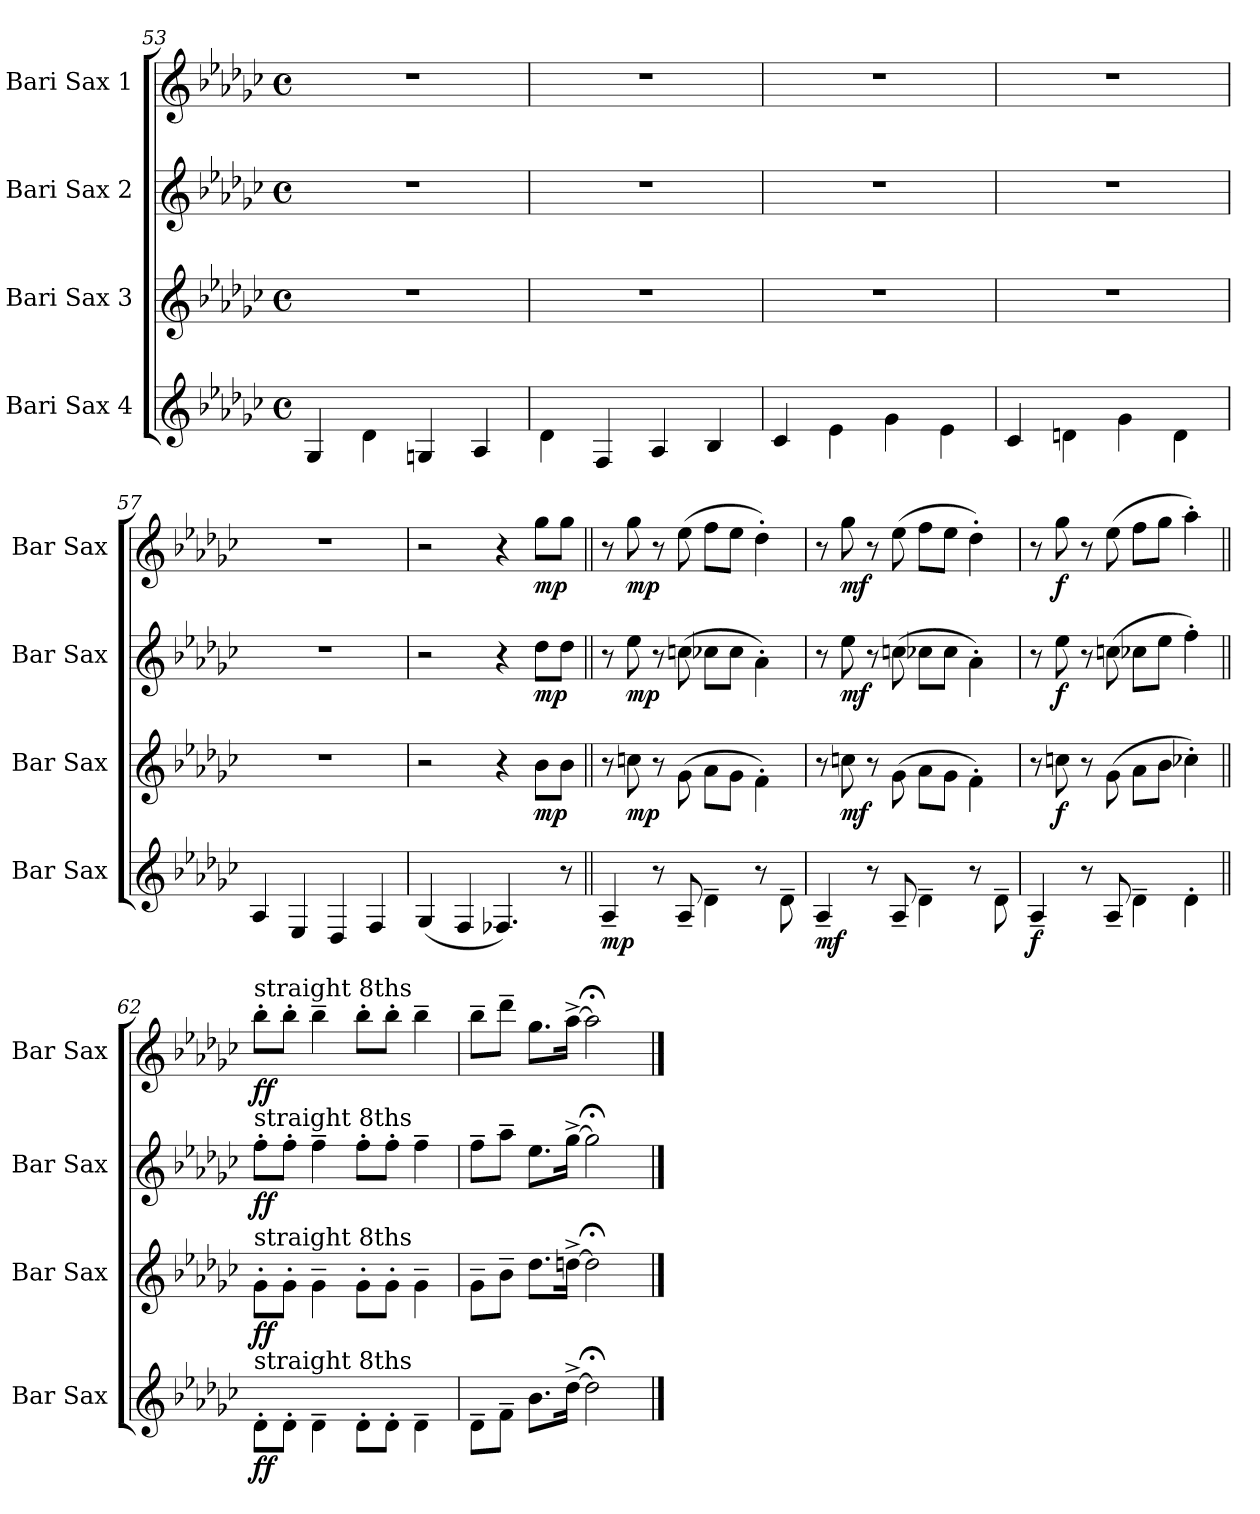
**kern	**dynam	**kern	**dynam	**kern	**dynam	**kern	**dynam
*part4	*part4	*part3	*part3	*part2	*part2	*part1	*part1
*staff4	*staff4	*staff3	*staff3	*staff2	*staff2	*staff1	*staff1
*I"Bari Sax 4	*	*I"Bari Sax 3	*	*I"Bari Sax 2	*	*I"Bari Sax 1	*
*I'Bar Sax	*	*I'Bar Sax	*	*I'Bar Sax	*	*I'Bar Sax	*
*clefG2	*	*clefG2	*	*clefG2	*	*clefG2	*
*ITrd12c21	*	*ITrd12c21	*	*ITrd12c21	*	*ITrd12c21	*
*k[b-e-a-d-g-c-]	*	*k[b-e-a-d-g-c-]	*	*k[b-e-a-d-g-c-]	*	*k[b-e-a-d-g-c-]	*
*G-:	*	*G-:	*	*G-:	*	*G-:	*
*M4/4	*	*M4/4	*	*M4/4	*	*M4/4	*
*met(c)	*	*met(c)	*	*met(c)	*	*met(c)	*
=53	=53	=53	=53	=53	=53	=53	=53
4GG-/	.	1r	.	1r	.	1r	.
4D-\	.	.	.	.	.	.	.
4GGn/	.	.	.	.	.	.	.
4AA-/	.	.	.	.	.	.	.
=54	=54	=54	=54	=54	=54	=54	=54
4D-\	.	1r	.	1r	.	1r	.
4FF/	.	.	.	.	.	.	.
4AA-/	.	.	.	.	.	.	.
4BB-/	.	.	.	.	.	.	.
=55	=55	=55	=55	=55	=55	=55	=55
4C-/	.	1r	.	1r	.	1r	.
4E-\	.	.	.	.	.	.	.
4G-\	.	.	.	.	.	.	.
4E-\	.	.	.	.	.	.	.
=56	=56	=56	=56	=56	=56	=56	=56
4C-/	.	1r	.	1r	.	1r	.
4Dn\	.	.	.	.	.	.	.
4G-\	.	.	.	.	.	.	.
4D\	.	.	.	.	.	.	.
=57	=57	=57	=57	=57	=57	=57	=57
4AA-/	.	1r	.	1r	.	1r	.
4EE-/	.	.	.	.	.	.	.
4DD-/	.	.	.	.	.	.	.
4FF/	.	.	.	.	.	.	.
=58	=58	=58	=58	=58	=58	=58	=58
(<4GG-/	.	2r	.	2r	.	2r	.
4FF/	.	.	.	.	.	.	.
4.FF-X/)	.	4r	.	4r	.	4r	.
!	!	!	!LO:DY:b	!	!LO:DY:b	!	!LO:DY:b
.	.	8B-\L	mp	8d-\L	mp	8g-\L	mp
8r	.	8B-\J	.	8d-\J	.	8g-\J	.
!!LO:LB:g=z
=59||	=59||	=59||	=59||	=59||	=59||	=59||	=59||
!	!LO:DY:b	!	!	!	!	!	!
4AA-~</	mp	8r	.	8r	.	8r	.
!	!	!	!LO:DY:b	!	!LO:DY:b	!	!LO:DY:b
.	.	8cn\	mp	8e-\	mp	8g-\	mp
8r	.	8r	.	8r	.	8r	.
8AA-~</	.	(>8G-\	.	(>8cn\	.	(>8e-\	.
4D-~>\	.	8A-\L	.	8c-X\L	.	8f\L	.
.	.	8G-\J	.	8c-\J	.	8e-\J	.
8r	.	4F'>\)	.	4A-'>\)	.	4d-'>\)	.
8D-~>\	.	.	.	.	.	.	.
=60	=60	=60	=60	=60	=60	=60	=60
!	!LO:DY:b	!	!	!	!	!	!
4AA-~</	mf	8r	.	8r	.	8r	.
!	!	!	!LO:DY:b	!	!LO:DY:b	!	!LO:DY:b
.	.	8cn\	mf	8e-\	mf	8g-\	mf
8r	.	8r	.	8r	.	8r	.
8AA-~</	.	(>8G-\	.	(>8cn\	.	(>8e-\	.
4D-~>\	.	8A-\L	.	8c-X\L	.	8f\L	.
.	.	8G-\J	.	8c-\J	.	8e-\J	.
8r	.	4F'>\)	.	4A-'>\)	.	4d-'>\)	.
8D-~>\	.	.	.	.	.	.	.
=61	=61	=61	=61	=61	=61	=61	=61
!	!LO:DY:b	!	!	!	!	!	!
4AA-~</	f	8r	.	8r	.	8r	.
!	!	!	!LO:DY:b	!	!LO:DY:b	!	!LO:DY:b
.	.	8cn\	f	8e-\	f	8g-\	f
8r	.	8r	.	8r	.	8r	.
8AA-~</	.	(>8G-\	.	(>8cn\	.	(>8e-\	.
4D-~>\	.	8A-\L	.	8c-X\L	.	8f\L	.
.	.	8B-\J	.	8e-\J	.	8g-\J	.
4D-'>\	.	4c-X'>\)	.	4f'>\)	.	4a-'>\)	.
=62||	=62||	=62||	=62||	=62||	=62||	=62||	=62||
!	!	!	!	!	!	!LO:TX:a:t=straight 8ths	!
!	!	!	!	!LO:TX:a:t=straight 8ths	!	!	!
!	!	!LO:TX:a:t=straight 8ths	!	!	!	!	!
!LO:TX:a:t=straight 8ths	!	!	!	!	!	!	!
!	!LO:DY:b	!	!LO:DY:b	!	!LO:DY:b	!	!LO:DY:b
8D-'>\L	ff	8G-'>\L	ff	8f'>\L	ff	8b-'>\L	ff
8D-'>\J	.	8G-'>\J	.	8f'>\J	.	8b-'>\J	.
4D-~>\	.	4G-~>\	.	4f~>\	.	4b-~>\	.
8D-'>\L	.	8G-'>\L	.	8f'>\L	.	8b-'>\L	.
8D-'>\J	.	8G-'>\J	.	8f'>\J	.	8b-'>\J	.
4D-~>\	.	4G-~>\	.	4f~>\	.	4b-~>\	.
=63	=63	=63	=63	=63	=63	=63	=63
8D-~>\L	.	8G-~>\L	.	8f~>\L	.	8b-~>\L	.
8F~>\J	.	8B-~>\J	.	8a-~>\J	.	8dd-~>\J	.
8.B-\L	.	8.d-\L	.	8.e-\L	.	8.g-\L	.
[16d-^>\Jk	.	[16dn^>\Jk	.	[16g-^>\Jk	.	[16a-^>\Jk	.
2d-;<\]	.	2d;<\]	.	2g-;<\]	.	2a-;<\]	.
==	==	==	==	==	==	==	==
*-	*-	*-	*-	*-	*-	*-	*-
